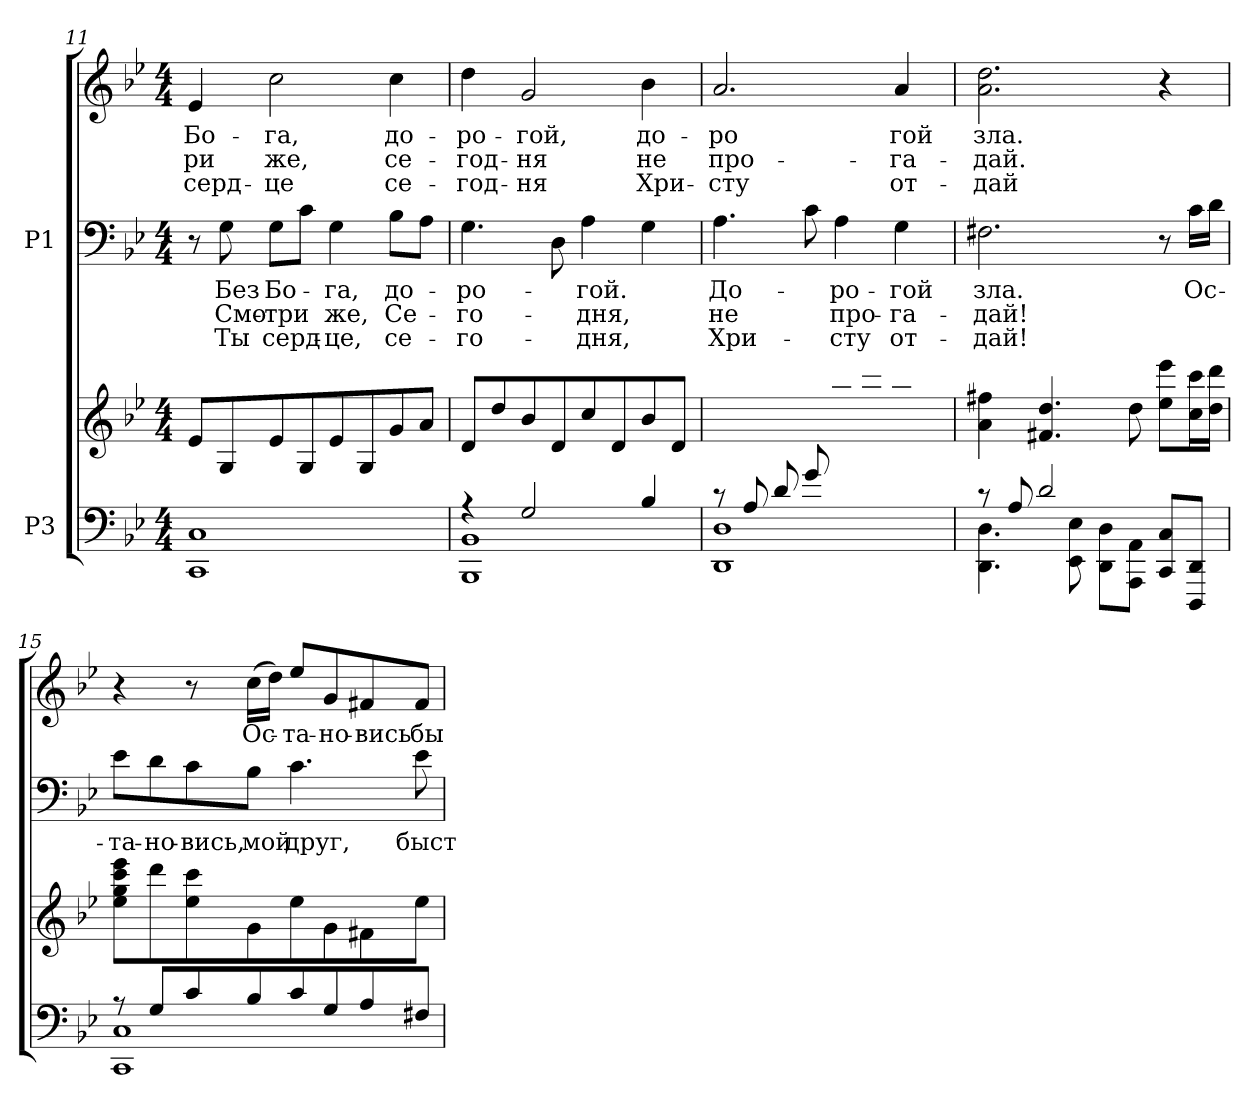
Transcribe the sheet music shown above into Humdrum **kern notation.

**kern	**kern	**kern	**text	**text	**text	**kern	**text	**text	**text
*part2	*part2	*part1	*part1	*part1	*part1	*part1	*part1	*part1	*part1
*staff4	*staff3	*staff2	*staff2	*staff2	*staff2	*staff1	*staff1	*staff1	*staff1
*I"P3	*	*I"P1	*	*	*	*	*	*	*
*clefF4	*clefG2	*clefF4	*	*	*	*clefG2	*	*	*
*k[b-e-]	*k[b-e-]	*k[b-e-]	*	*	*	*k[b-e-]	*	*	*
*g:	*g:	*g:	*	*	*	*g:	*	*	*
*M4/4	*M4/4	*M4/4	*	*	*	*M4/4	*	*	*
=11	=11	=11	=11	=11	=11	=11	=11	=11	=11
!	!	!	!	!	!	!	!LO:LY:b:color=#000000	!LO:LY:b:color=#000000	!LO:LY:b:color=#000000
1CCi 1Ci	8e-i/L	8r	.	.	.	4e-i/	Бо-	-ри	серд-
!	!	!	!LO:LY:a:color=#000000	!LO:LY:a:color=#000000	!LO:LY:a:color=#000000	!	!	!	!
.	8Gi/	8Gi\	Без	Смо-	-Ты	.	.	.	.
!	!	!	!LO:LY:a:color=#000000	!LO:LY:a:color=#000000	!LO:LY:a:color=#000000	!	!	!	!
!	!	!	!	!	!	!	!LO:LY:b:color=#000000	!LO:LY:b:color=#000000	!LO:LY:b:color=#000000
.	8e-i/	8Gi\L	Бо-	-три	серд-	2cci\	-га,	же,	-це
.	8Gi/	8ci\J	.	.	.	.	.	.	.
!	!	!	!LO:LY:a:color=#000000	!LO:LY:a:color=#000000	!LO:LY:a:color=#000000	!	!	!	!
.	8e-i/	4Gi\	-га,	же,	це,	.	.	.	.
.	8Gi/	.	.	.	.	.	.	.	.
!	!	!	!LO:LY:a:color=#000000	!LO:LY:a:color=#000000	!LO:LY:a:color=#000000	!	!	!	!
!	!	!	!	!	!	!	!LO:LY:b:color=#000000	!LO:LY:b:color=#000000	!LO:LY:b:color=#000000
.	8gi/	8B-i\L	до-	-Се-	се-	4cci\	до-	се-	се-
.	8ai/J	8Ai\J	.	.	.	.	.	.	.
=12	=12	=12	=12	=12	=12	=12	=12	=12	=12
*^	*	*	*	*	*	*	*	*	*
!	!	!	!	!LO:LY:a:color=#000000	!LO:LY:a:color=#000000	!LO:LY:a:color=#000000	!	!	!	!
!	!	!	!	!	!	!	!	!LO:LY:b:color=#000000	!LO:LY:b:color=#000000	!LO:LY:b:color=#000000
4r	1BBB-i 1BB-i	8di/L	4.Gi\	-ро-	-го-	-го-	4ddi\	-ро-	-год-	-год-
.	.	8ddi/	.	.	.	.	.	.	.	.
!	!	!	!	!	!	!	!	!LO:LY:b:color=#000000	!LO:LY:b:color=#000000	!LO:LY:b:color=#000000
2Gi/	.	8b-i/	.	.	.	.	2gi/	-гой,	-ня	-ня
.	.	8di/	8Di\	.	.	.	.	.	.	.
!	!	!	!	!LO:LY:a:color=#000000	!LO:LY:a:color=#000000	!LO:LY:a:color=#000000	!	!	!	!
.	.	8cci/	4Ai\	-гой.	-дня,	дня,	.	.	.	.
.	.	8di/	.	.	.	.	.	.	.	.
!	!	!	!	!	!	!	!	!LO:LY:b:color=#000000	!LO:LY:b:color=#000000	!LO:LY:b:color=#000000
4B-i/	.	8b-i/	4Gi\	.	.	.	4b-i\	до-	не	Хри-
.	.	8di/J	.	.	.	.	.	.	.	.
=13	=13	=13	=13	=13	=13	=13	=13	=13	=13	=13
*	*	*^	*	*	*	*	*	*	*	*
!	!	!	!	!	!LO:LY:a:color=#000000	!LO:LY:a:color=#000000	!LO:LY:a:color=#000000	!	!	!	!
!	!	!	!	!	!	!	!	!	!LO:LY:b:color=#000000	!LO:LY:b:color=#000000	!LO:LY:b:color=#000000
8r	1DDi 1Di	1ryy	2ryy	4.Ai\	До-	-не	Хри-	2.ai/	-ро	про-	-сту
8Ai/L	.	.	.	.	.	.	.	.	.	.	.
8di/	.	.	.	.	.	.	.	.	.	.	.
8gi/	.	.	.	8ci\	.	.	.	.	.	.	.
!	!	!	!	!	!LO:LY:a:color=#000000	!LO:LY:a:color=#000000	!LO:LY:a:color=#000000	!	!	!	!
2ryy	.	.	8aai\	4Ai\	-ро-	про-	-сту	.	.	.	.
.	.	.	8ccci\	.	.	.	.	.	.	.	.
!	!	!	!	!	!LO:LY:a:color=#000000	!LO:LY:a:color=#000000	!LO:LY:a:color=#000000	!	!	!	!
!	!	!	!	!	!	!	!	!	!LO:LY:b:color=#000000	!LO:LY:b:color=#000000	!LO:LY:b:color=#000000
.	.	.	8aai\	4Gi\	-гой	га-	-от-	4ai/	гой	-га-	от-
.	.	.	8ggi\J	.	.	.	.	.	.	.	.
*	*	*v	*v	*	*	*	*	*	*	*	*
!!LO:LB:g=z
=14	=14	=14	=14	=14	=14	=14	=14	=14	=14	=14
*	*	*^	*	*	*	*	*	*	*	*
!	!	!	!	!	!LO:LY:a:color=#000000	!LO:LY:a:color=#000000	!LO:LY:a:color=#000000	!	!	!	!
*	*	*v	*v	*	*	*	*	*	*	*	*
*	*	*^	*	*	*	*	*	*	*	*
!	!	!	!	!	!	!	!	!	!LO:LY:b:color=#000000	!LO:LY:b:color=#000000	!LO:LY:b:color=#000000
*	*	*v	*v	*	*	*	*	*	*	*	*
8r	4.DDi\ 4.Di	4ai\ 4ff#Xi	2.F#Xi\	зла.	-дай!	дай!	2.ai\ 2.ddi	зла.	-дай.	-дай
8Ai/	.	.	.	.	.	.	.	.	.	.
2di/	.	4.f#Xi/ 4.ddi	.	.	.	.	.	.	.	.
.	8EE-i\ 8E-i	.	.	.	.	.	.	.	.	.
.	8DDi\ 8DiL	.	.	.	.	.	.	.	.	.
.	8AAAi\ 8AAiJ	8ddi\	.	.	.	.	.	.	.	.
8CCi/ 8CiL	4ryy	8ee-i\ 8eee-iL	8r	.	.	.	4r	.	.	.
!	!	!	!	!LO:LY:a:color=#000000	!	!	!	!	!	!
8DDDi/ 8DDiJ	.	16cci\ 16ccciL	16ci\LL	Ос-	.	.	.	.	.	.
.	.	16ddi\ 16dddiJJ	16di\JJ	.	.	.	.	.	.	.
=15	=15	=15	=15	=15	=15	=15	=15	=15	=15	=15
!	!	!	!	!LO:LY:a:color=#000000	!	!	!	!	!	!
8r	1CCi 1Ci	8ee-i\ 8ggi 8ccci 8eee-iL	8e-i\L	-та-	.	.	4r	.	.	.
!	!	!	!	!LO:LY:a:color=#000000	!	!	!	!	!	!
8Gi/L	.	8dddi\	8di\	-но-	.	.	.	.	.	.
!	!	!	!	!LO:LY:a:color=#000000	!	!	!	!	!	!
8ci/	.	8ee-i\ 8ccci	8ci\	-вись,	.	.	8r	.	.	.
!	!	!	!	!LO:LY:a:color=#000000	!	!	!	!	!	!
!	!	!	!	!	!	!	!	!LO:LY:b:color=#000000	!	!
8B-i/	.	8gi\	8B-i\J	мой	.	.	(16cci\LL	Ос-	.	.
.	.	.	.	.	.	.	16ddi\JJ)	.	.	.
!	!	!	!	!LO:LY:a:color=#000000	!	!	!	!	!	!
!	!	!	!	!	!	!	!	!LO:LY:b:color=#000000	!	!
8ci/	.	8ee-i\	4.ci\	друг,	.	.	8ee-i/L	-та-	.	.
!	!	!	!	!	!	!	!	!LO:LY:b:color=#000000	!	!
8Gi/	.	8gi\	.	.	.	.	8gi/	-но-	.	.
!	!	!	!	!	!	!	!	!LO:LY:b:color=#000000	!	!
8Ai/	.	8f#Xi\	.	.	.	.	8f#Xi/	-вись	.	.
!	!	!	!	!LO:LY:a:color=#000000	!	!	!	!	!	!
!	!	!	!	!	!	!	!	!LO:LY:b:color=#000000	!	!
8F#Xi/J	.	8ee-i\J	8e-i\	быст-	.	.	8f#i/J	бы-	.	.
*v	*v	*	*	*	*	*	*	*	*	*
=	=	=	=	=	=	=	=	=	=
*-	*-	*-	*-	*-	*-	*-	*-	*-	*-
